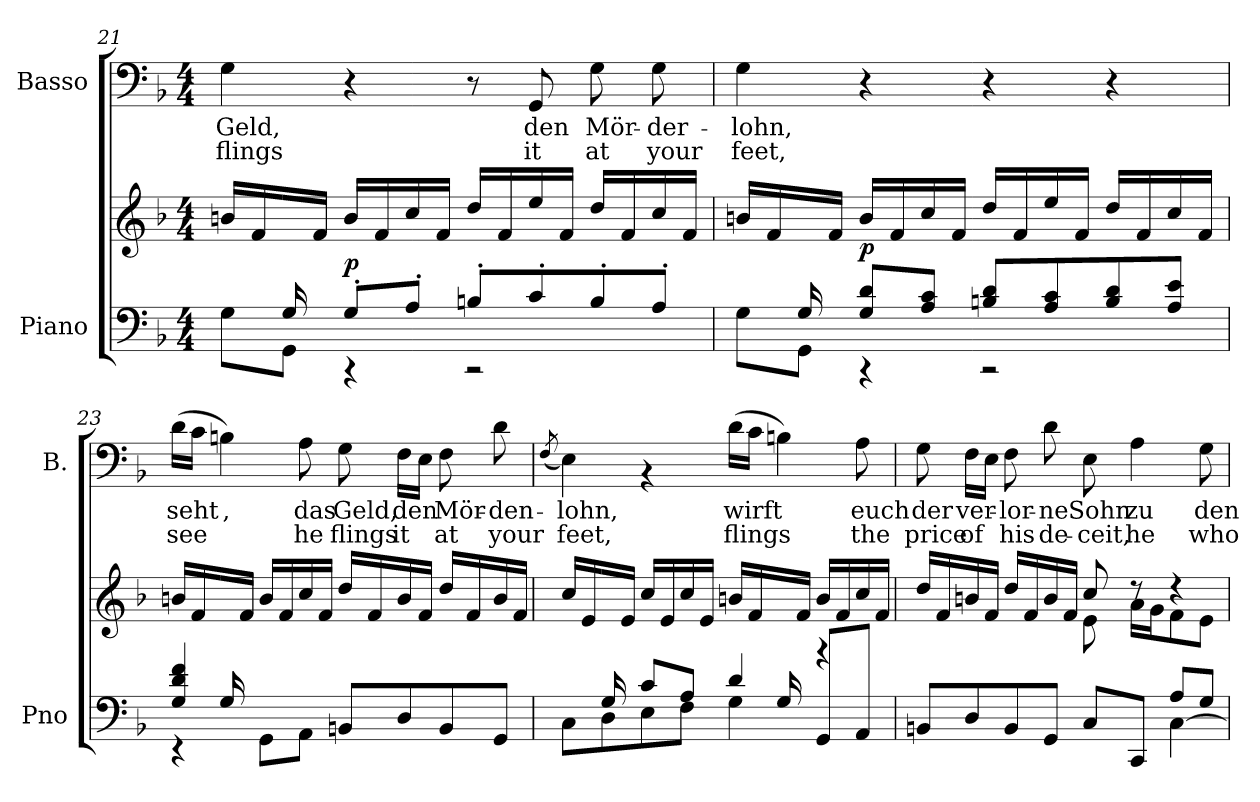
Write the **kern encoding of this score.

**kern	**kern	**dynam	**kern	**text	**text
*part2	*part2	*part2	*part1	*part1	*part1
*staff3	*staff2	*staff2/3	*staff1	*staff1	*staff1
*I"Piano	*	*	*I"Basso	*	*
*I'Pno	*	*	*I'B.	*	*
*clefF4	*clefG2	*	*clefF4	*	*
*k[b-]	*k[b-]	*	*k[b-]	*	*
*M4/4	*M4/4	*	*M4/4	*	*
=21	=21	=21	=21	=21	=21
*^	*	*	*	*	*
*	*^	*	*	*	*	*
8ryy	8G\L	4ryy	16bn/LL	.	4G\	Geld,	flings
.	.	.	16f/	.	.	.	.
(>16G/	8GG\J	.	16ryy	.	.	.	.
2ryy	.	.	16f/JJ	.	.	.	.
!	!	!	!	!LO:DY:a=2	!	!	!
.	4rCC	8G'/L	16b/LL)	p	4r	.	.
.	.	.	16f/	.	.	.	.
.	.	8A'/J	16cc/	.	.	.	.
.	.	.	16f/JJ	.	.	.	.
.	2rCC	8Bn'/L	16dd/LL	.	8r	.	.
.	.	.	16f/	.	.	.	.
.	.	8c'/	16ee/	.	8GG/	den	it
4ryy	.	.	16f/JJ	.	.	.	.
.	.	8B'/	16dd/LL	.	8G\	Mör-	at
.	.	.	16f/	.	.	.	.
.	.	8A'/J	16cc/	.	8G\	-der-	your
16ryy	.	.	16f/JJ	.	.	.	.
!!LO:PB:g=z
=22	=22	=22	=22	=22	=22	=22	=22
8ryy	8G\L	4ryy	16bn/LL	.	4G\	-lohn,	feet,
.	.	.	16f/	.	.	.	.
(>16G/	8GG\J	.	16ryy	.	.	.	.
2ryy	.	.	16f/JJ	.	.	.	.
!	!	!	!	!LO:DY:a=2	!	!	!
.	4rCC	8G/ 8d/L	16b/LL)	p	4r	.	.
.	.	.	16f/	.	.	.	.
.	.	8A/ 8c/J	16cc/	.	.	.	.
.	.	.	16f/JJ	.	.	.	.
.	2rCC	8Bn/ 8d/L	16dd/LL	.	4r	.	.
.	.	.	16f/	.	.	.	.
.	.	8A/ 8c/	16ee/	.	.	.	.
4ryy	.	.	16f/JJ	.	.	.	.
.	.	8B/ 8d/	16dd/LL	.	4r	.	.
.	.	.	16f/	.	.	.	.
.	.	8A/ 8e/J	16cc/	.	.	.	.
16ryy	.	.	16f/JJ	.	.	.	.
=23	=23	=23	=23	=23	=23	=23	=23
8ryy	4rEE	4G/ 4d/ 4f/	16bn/LL	.	(16d\LL	seht	see
.	.	.	16f/	.	16c\JJ	.	.
(>16G/	.	.	16ryy	.	4Bn\)	,	.
2ryy	.	.	16f/JJ	.	.	.	.
.	8GG\L	2.ryy	16b/LL)	.	.	.	.
.	.	.	16f/	.	.	.	.
.	8AA\J	.	16cc/	.	8A\	das	he
.	.	.	16f/JJ	.	.	.	.
.	8BBn/L	.	16dd/LL	.	8G\	Geld,	flings
.	.	.	16f/	.	.	.	.
.	8D/	.	16b/	.	16F\LL	den	it
4ryy	.	.	16f/JJ	.	16E\JJ	.	.
.	8BB/	.	16dd/LL	.	8F\	Mör-	at
.	.	.	16f/	.	.	.	.
.	8GG/J	.	16b/	.	8d\	-den-	your
16ryy	.	.	16f/JJ	.	.	.	.
!!LO:LB:g=z
=24	=24	=24	=24	=24	=24	=24	=24
.	.	.	.	.	(8qF/	.	.
8ryy	8C\L	4ryy	16cc/LL	.	4E\)	-lohn,	feet,
.	.	.	16e/	.	.	.	.
(>16G/	8D\	.	16ryy	.	.	.	.
4..ryy	.	.	16e/JJ	.	.	.	.
.	8E\	8c/L	16cc/LL)	.	4rBB	.	.
.	.	.	16e/	.	.	.	.
.	8F\J	8A/J	16cc/	.	.	.	.
.	.	.	16e/JJ	.	.	.	.
.	4G\	4d/	16bn/LL	.	(16d\LL	wirft	flings
.	.	.	16f/	.	16c\JJ	.	.
(>16G/	.	.	16ryy	.	4Bn\)	.	.
4ryy	.	.	16f/JJ	.	.	.	.
.	8GG/L	4rb	16b/LL)	.	.	.	.
.	.	.	16f/	.	.	.	.
.	8AA/J	.	16cc/	.	8A\	euch	the
16ryy	.	.	16f/JJ	.	.	.	.
*	*v	*v	*	*	*	*	*
=25	=25	=25	=25	=25	=25	=25
*	*	*^	*	*	*	*
8BBn/L	2.ryy	16dd/LL	2ryy	.	8G\	der	price
.	.	16f/	.	.	.	.	.
8D/	.	16bn/	.	.	16F\LL	ver-	of
.	.	16f/JJ	.	.	16E\JJ	.	.
8BB/	.	16dd/LL	.	.	8F\	-lor-	his
.	.	16f/	.	.	.	.	.
8GG/J	.	16b/	.	.	8d\	-ne	de-
.	.	16f/JJ	.	.	.	.	.
8C/L	.	8cc/	8e!\	.	8E\	Sohn	-ceit,
8CC/J	.	8rdd	16a\LL	.	4A\	zu	he
.	.	.	16g\J	.	.	.	.
[4C\	8A!/L	4rdd	8f\	.	.	.	.
.	8G!/J	.	8e\J	.	8G\	den	who
*v	*v	*	*	*	*	*	*
*	*v	*v	*	*	*	*
=	=	=	=	=	=
*-	*-	*-	*-	*-	*-
